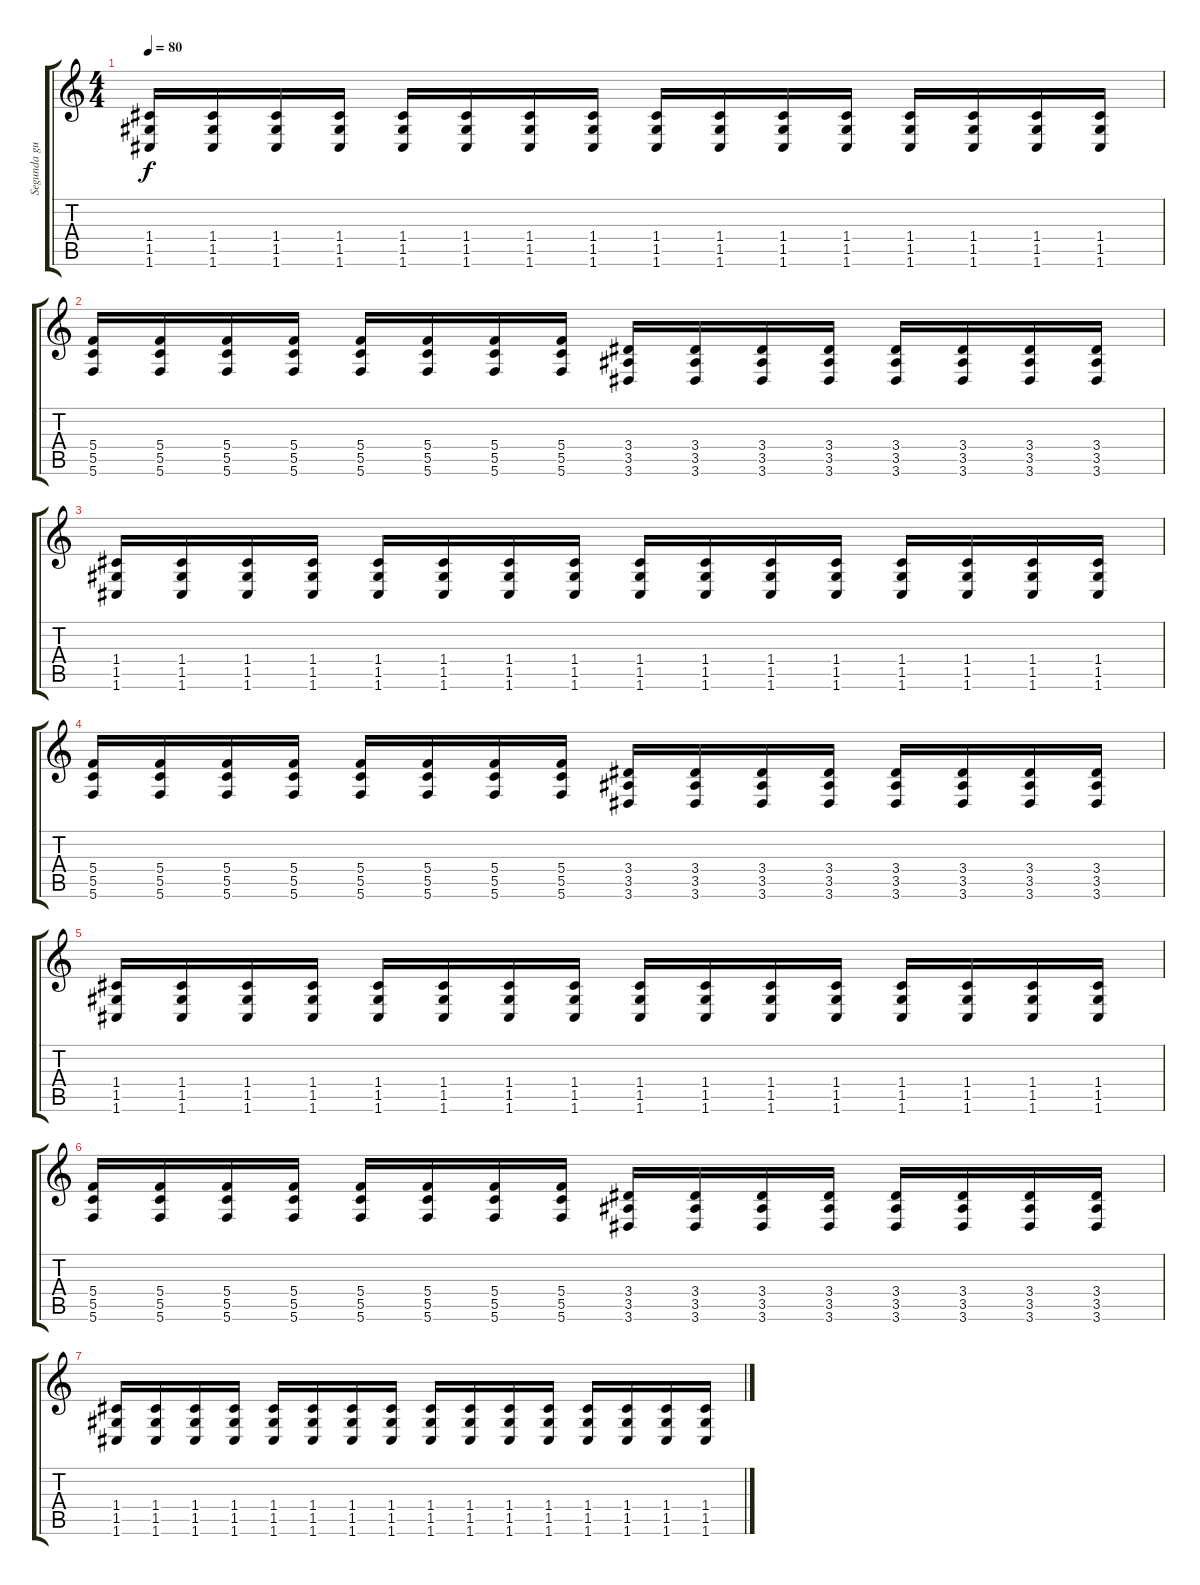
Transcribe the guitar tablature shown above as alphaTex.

\track ("Segunda guitarra" "Segunda gu") {instrument distortionguitar}
\staff {score tabs}
\tuning (D4 A3 F3 C3 G2 C2) {hide}
\ts (4 4)
\tempo 80
\clef g2
\ks c
(1.4 1.5 1.6).16{dy f} (1.4 1.5 1.6).16 (1.4 1.5 1.6).16 (1.4 1.5 1.6).16 (1.4 1.5 1.6).16 (1.4 1.5 1.6).16 (1.4 1.5 1.6).16 (1.4 1.5 1.6).16 (1.4 1.5 1.6).16 (1.4 1.5 1.6).16 (1.4 1.5 1.6).16 (1.4 1.5 1.6).16 (1.4 1.5 1.6).16 (1.4 1.5 1.6).16 (1.4 1.5 1.6).16 (1.4 1.5 1.6).16 |
(5.4 5.5 5.6).16 (5.4 5.5 5.6).16 (5.4 5.5 5.6).16 (5.4 5.5 5.6).16 (5.4 5.5 5.6).16 (5.4 5.5 5.6).16 (5.4 5.5 5.6).16 (5.4 5.5 5.6).16 (3.4 3.5 3.6).16 (3.4 3.5 3.6).16 (3.4 3.5 3.6).16 (3.4 3.5 3.6).16 (3.4 3.5 3.6).16 (3.4 3.5 3.6).16 (3.4 3.5 3.6).16 (3.4 3.5 3.6).16 |
(1.4 1.5 1.6).16 (1.4 1.5 1.6).16 (1.4 1.5 1.6).16 (1.4 1.5 1.6).16 (1.4 1.5 1.6).16 (1.4 1.5 1.6).16 (1.4 1.5 1.6).16 (1.4 1.5 1.6).16 (1.4 1.5 1.6).16 (1.4 1.5 1.6).16 (1.4 1.5 1.6).16 (1.4 1.5 1.6).16 (1.4 1.5 1.6).16 (1.4 1.5 1.6).16 (1.4 1.5 1.6).16 (1.4 1.5 1.6).16 |
(5.4 5.5 5.6).16 (5.4 5.5 5.6).16 (5.4 5.5 5.6).16 (5.4 5.5 5.6).16 (5.4 5.5 5.6).16 (5.4 5.5 5.6).16 (5.4 5.5 5.6).16 (5.4 5.5 5.6).16 (3.4 3.5 3.6).16 (3.4 3.5 3.6).16 (3.4 3.5 3.6).16 (3.4 3.5 3.6).16 (3.4 3.5 3.6).16 (3.4 3.5 3.6).16 (3.4 3.5 3.6).16 (3.4 3.5 3.6).16 |
(1.4 1.5 1.6).16 (1.4 1.5 1.6).16 (1.4 1.5 1.6).16 (1.4 1.5 1.6).16 (1.4 1.5 1.6).16 (1.4 1.5 1.6).16 (1.4 1.5 1.6).16 (1.4 1.5 1.6).16 (1.4 1.5 1.6).16 (1.4 1.5 1.6).16 (1.4 1.5 1.6).16 (1.4 1.5 1.6).16 (1.4 1.5 1.6).16 (1.4 1.5 1.6).16 (1.4 1.5 1.6).16 (1.4 1.5 1.6).16 |
(5.4 5.5 5.6).16 (5.4 5.5 5.6).16 (5.4 5.5 5.6).16 (5.4 5.5 5.6).16 (5.4 5.5 5.6).16 (5.4 5.5 5.6).16 (5.4 5.5 5.6).16 (5.4 5.5 5.6).16 (3.4 3.5 3.6).16 (3.4 3.5 3.6).16 (3.4 3.5 3.6).16 (3.4 3.5 3.6).16 (3.4 3.5 3.6).16 (3.4 3.5 3.6).16 (3.4 3.5 3.6).16 (3.4 3.5 3.6).16 |
(1.4 1.5 1.6).16 (1.4 1.5 1.6).16 (1.4 1.5 1.6).16 (1.4 1.5 1.6).16 (1.4 1.5 1.6).16 (1.4 1.5 1.6).16 (1.4 1.5 1.6).16 (1.4 1.5 1.6).16 (1.4 1.5 1.6).16 (1.4 1.5 1.6).16 (1.4 1.5 1.6).16 (1.4 1.5 1.6).16 (1.4 1.5 1.6).16 (1.4 1.5 1.6).16 (1.4 1.5 1.6).16 (1.4 1.5 1.6).16
